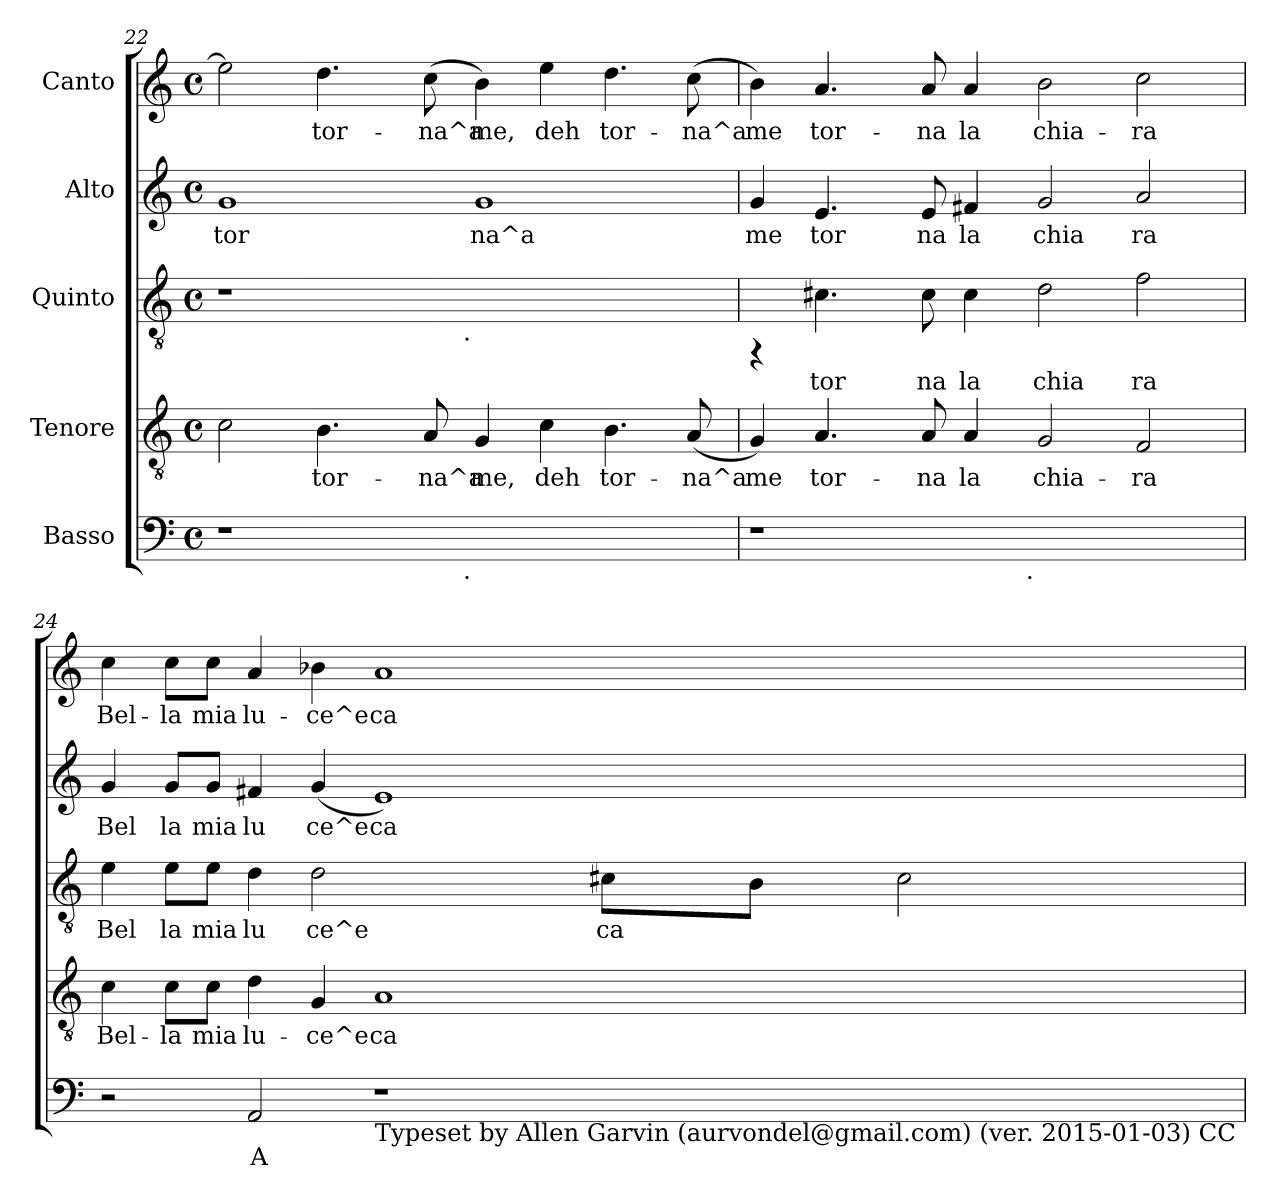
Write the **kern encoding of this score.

**kern	**text	**kern	**text	**kern	**text	**kern	**text	**kern	**text
*part5	*part5	*part4	*part4	*part3	*part3	*part2	*part2	*part1	*part1
*staff5	*staff5	*staff4	*staff4	*staff3	*staff3	*staff2	*staff2	*staff1	*staff1
*I"Basso	*	*I"Tenore	*	*I"Quinto	*	*I"Alto	*	*I"Canto	*
!!LO:PB:g=z
*clefF4	*	*clefGv2	*	*clefGv2	*	*clefG2	*	*clefG2	*
*k[]	*	*k[]	*	*k[]	*	*k[]	*	*k[]	*
*C:	*	*C:	*	*C:	*	*C:	*	*C:	*
*M4/4	*	*M4/4	*	*M4/4	*	*M4/4	*	*M4/4	*
*met(c)	*	*met(c)	*	*met(c)	*	*met(c)	*	*met(c)	*
=22	=22	=22	=22	=22	=22	=22	=22	=22	=22
!	!	!	!LO:LY:b	!	!	!	!LO:LY:b:cj	!	!LO:LY:b:cj
*^	*	*	*	*^	*	*	*	*	*
1r	2ryy	.	2c\	.	1r	2ryy	.	1g	tor	2ee\]	.
!	!	!	!	!LO:LY:b	!	!	!	!	!	!	!LO:LY:b:cj
.	4ryy	.	4.B\	tor-	.	4ryy	.	.	.	4.dd\	tor-
.	8...ryy	.	.	.	.	8...ryy	.	.	.	.	.
!	!	!	!	!LO:LY:b	!	!	!	!	!	!	!LO:LY:b:cj
.	.	.	8A/	-na^a	.	.	.	.	.	(<8cc\	-na^a
!	!	!	!	!	!	!LO:TX:b:t=.	!	!	!	!	!
!	!LO:TX:b:t=.	!	!	!	!	!	!	!	!	!	!
.	1ryy	.	.	.	.	1ryy	.	.	.	.	.
!	!	!	!	!LO:LY:b	!	!	!	!	!LO:LY:b:cj	!	!LO:LY:b:cj
1ryy	.	.	4G/	me,	1ryy	.	.	1g	na^a	4b\)	me,
!	!	!	!	!LO:LY:b	!	!	!	!	!	!	!LO:LY:b:cj
.	.	.	4c\	deh	.	.	.	.	.	4ee\	deh
!	!	!	!	!LO:LY:b	!	!	!	!	!	!	!LO:LY:b:cj
.	.	.	4.B\	tor-	.	.	.	.	.	4.dd\	tor-
!	!	!	!	!LO:LY:b	!	!	!	!	!	!	!LO:LY:b:cj
.	.	.	(<8A/	-na^a	.	.	.	.	.	(<8cc\	-na^a
.	64ryy	.	.	.	.	64ryy	.	.	.	.	.
=23	=23	=23	=23	=23	=23	=23	=23	=23	=23	=23	=23
!	!	!	!	!LO:LY:b	!	!	!	!	!LO:LY:b:cj	!	!LO:LY:b:cj
*	*	*	*	*	*v	*v	*	*	*	*	*
1r	2ryy	.	4G/)	me	4rFF	.	4g/	me	4b\)	me
!	!	!	!	!LO:LY:b	!	!LO:LY:b:cj	!	!LO:LY:b:cj	!	!LO:LY:b:cj
.	.	.	4.A/	tor-	4.c#X\	tor	4.e/	tor	4.a/	tor-
.	4ryy	.	.	.	.	.	.	.	.	.
!	!	!	!	!LO:LY:b	!	!LO:LY:b:cj	!	!LO:LY:b:cj	!	!LO:LY:b:cj
.	.	.	8A/	-na	8c#\	na	8e/	na	8a/	-na
!	!	!	!	!LO:LY:b	!	!LO:LY:b:cj	!	!LO:LY:b:cj	!	!LO:LY:b:cj
.	8...ryy	.	4A/	la	4c#\	la	4f#X/	la	4a/	la
!	!LO:TX:b:t=.	!	!	!	!	!	!	!	!	!
.	1ryy	.	.	.	.	.	.	.	.	.
!	!	!	!	!LO:LY:b	!	!LO:LY:b:cj	!	!LO:LY:b:cj	!	!LO:LY:b:cj
1ryy	.	.	2G/	chia-	2d\	chia	2g/	chia	2b\	chia-
!	!	!	!	!LO:LY:b	!	!LO:LY:b:cj	!	!LO:LY:b:cj	!	!LO:LY:b:cj
.	.	.	2F/	-ra	2f\	ra	2a/	ra	2cc\	-ra
.	64ryy	.	.	.	.	.	.	.	.	.
=24	=24	=24	=24	=24	=24	=24	=24	=24	=24	=24
!	!	!	!	!LO:LY:b	!	!LO:LY:b:cj	!	!LO:LY:b:cj	!	!LO:LY:b:cj
*v	*v	*	*	*	*	*	*	*	*	*
2r	.	4c\	Bel-	4e\	Bel	4g/	Bel	4cc\	Bel-
!	!	!	!LO:LY:b	!	!LO:LY:b:cj	!	!LO:LY:b:cj	!	!LO:LY:b:cj
.	.	8c\L	-la	8e\L	la	8g/L	la	8cc\L	-la
!	!	!	!LO:LY:b	!	!LO:LY:b:cj	!	!LO:LY:b:cj	!	!LO:LY:b:cj
.	.	8c\J	mia	8e\J	mia	8g/J	mia	8cc\J	mia
!	!LO:LY:b:cj	!	!LO:LY:b	!	!LO:LY:b:cj	!	!LO:LY:b:cj	!	!LO:LY:b:cj
2AA/	A-	4d\	lu-	4d\	lu	4f#X/	lu	4a/	lu-
!	!	!	!LO:LY:b	!	!LO:LY:b:cj	!	!LO:LY:b:cj	!	!LO:LY:b:cj
.	.	4G/	-ce^e	2d\	ce^e	(<4g/	ce^e	4b-X\	-ce^e
!LO:TX:b:t=Typeset by Allen Garvin (aurvondel@gmail.com) (ver. 2015-01-03) CC	!	!	!	!	!	!	!	!	!
!	!	!	!LO:LY:b	!	!	!	!LO:LY:b:cj	!	!LO:LY:b:cj
1r	.	1A	ca-	.	.	1e)	ca	1a	ca-
!	!	!	!	!	!LO:LY:b:cj	!	!	!	!
.	.	.	.	8c#X\L	ca	.	.	.	.
!	!	!	!	!	!LO:LY:b:cj	!	!	!	!
.	.	.	.	8B\J	.	.	.	.	.
!	!	!	!	!	!LO:LY:b:cj	!	!	!	!
.	.	.	.	2c#\	.	.	.	.	.
=	=	=	=	=	=	=	=	=	=
*-	*-	*-	*-	*-	*-	*-	*-	*-	*-
